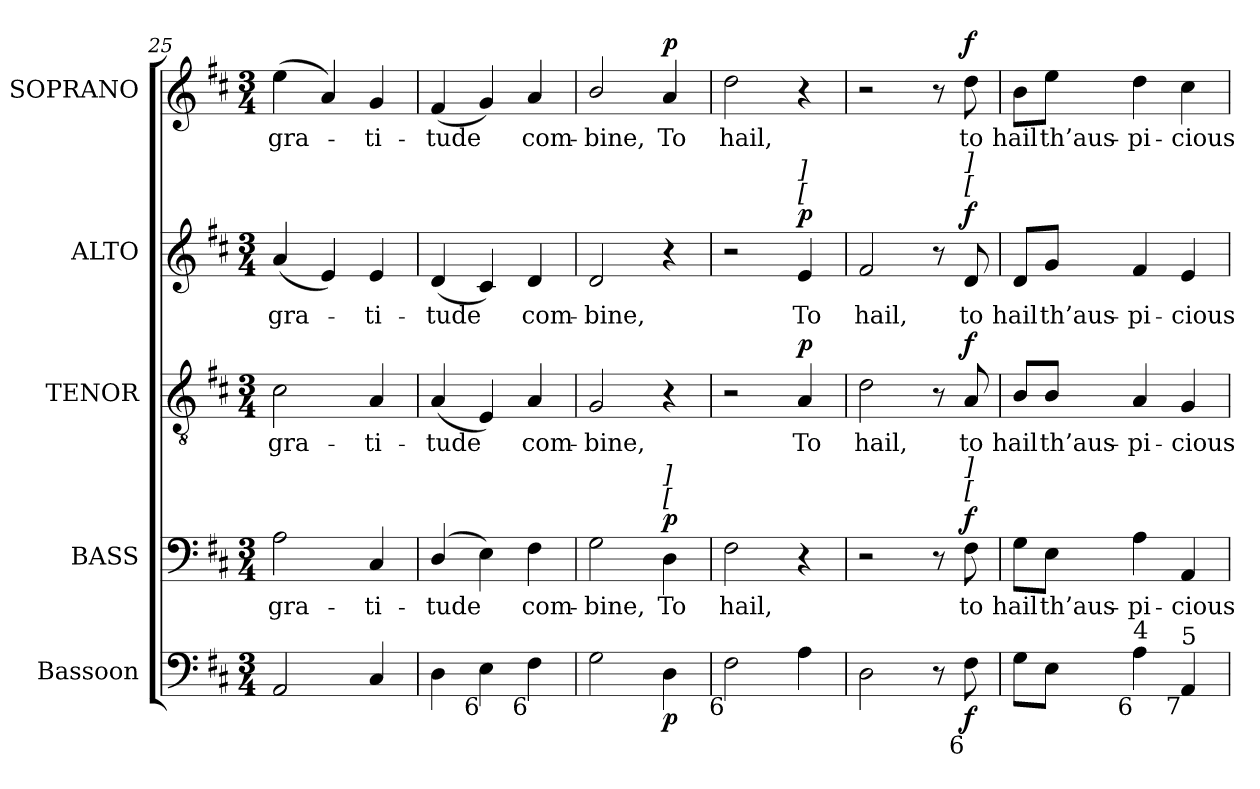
**kern	**dynam	**kern	**text	**dynam	**kern	**text	**dynam	**kern	**text	**dynam	**kern	**text	**dynam
*part5	*part5	*part4	*part4	*part4	*part3	*part3	*part3	*part2	*part2	*part2	*part1	*part1	*part1
*staff5	*staff5	*staff4	*staff4	*staff4	*staff3	*staff3	*staff3	*staff2	*staff2	*staff2	*staff1	*staff1	*staff1
*I"Bassoon	*	*I"BASS	*	*	*I"TENOR	*	*	*I"ALTO	*	*	*I"SOPRANO	*	*
*I'Bsn.	*	*I'B.	*	*	*I'T.	*	*	*I'A.	*	*	*I'S.	*	*
*clefF4	*	*clefF4	*	*	*clefGv2	*	*	*clefG2	*	*	*clefG2	*	*
*	*	*	*	*	*ITrd7c12	*	*	*	*	*	*	*	*
*k[f#c#]	*	*k[f#c#]	*	*	*k[f#c#]	*	*	*k[f#c#]	*	*	*k[f#c#]	*	*
*D:	*	*D:	*	*	*D:	*	*	*D:	*	*	*D:	*	*
*M3/4	*	*M3/4	*	*	*M3/4	*	*	*M3/4	*	*	*M3/4	*	*
=25	=25	=25	=25	=25	=25	=25	=25	=25	=25	=25	=25	=25	=25
!	!	!	!LO:LY:b:color=#000000	!	!	!	!	!	!	!	!	!	!
!	!	!	!	!	!	!LO:LY:b:color=#000000	!	!	!	!	!	!	!
!	!	!	!	!	!	!	!	!	!LO:LY:b:color=#000000	!	!	!	!
!	!	!	!	!	!	!	!	!	!	!	!	!LO:LY:b:color=#000000	!
2AAi/	.	2Ai\	gra-	.	2C#i\	gra-	.	(4ai/	gra-	.	(4eei\	gra-	.
.	.	.	.	.	.	.	.	4ei/)	.	.	4ai/)	.	.
!	!	!	!LO:LY:b:color=#000000	!	!	!	!	!	!	!	!	!	!
!	!	!	!	!	!	!LO:LY:b:color=#000000	!	!	!	!	!	!	!
!	!	!	!	!	!	!	!	!	!LO:LY:b:color=#000000	!	!	!	!
!	!	!	!	!	!	!	!	!	!	!	!	!LO:LY:b:color=#000000	!
4C#i/	.	4C#i/	-ti-	.	4AAi/	-ti-	.	4ei/	-ti-	.	4gi/	-ti-	.
!!LO:PB:g=z
=26	=26	=26	=26	=26	=26	=26	=26	=26	=26	=26	=26	=26	=26
!	!	!	!LO:LY:b:color=#000000	!	!	!	!	!	!	!	!	!	!
!	!	!	!	!	!	!LO:LY:b:color=#000000	!	!	!	!	!	!	!
!	!	!	!	!	!	!	!	!	!LO:LY:b:color=#000000	!	!	!	!
!	!	!	!	!	!	!	!	!	!	!	!	!LO:LY:b:color=#000000	!
4Di\	.	(4Di/	-tude	.	(4AAi/	-tude	.	(4di/	-tude	.	(4f#i/	-tude	.
!LO:TX:b:rj:t=6	!	!	!	!	!	!	!	!	!	!	!	!	!
4Ei\	.	4Ei\)	.	.	4EEi/)	.	.	4c#i/)	.	.	4gi/)	.	.
!	!	!	!LO:LY:b:color=#000000	!	!	!	!	!	!	!	!	!	!
!	!	!	!	!	!	!LO:LY:b:color=#000000	!	!	!	!	!	!	!
!	!	!	!	!	!	!	!	!	!LO:LY:b:color=#000000	!	!	!	!
!LO:TX:b:rj:t=6	!	!	!	!	!	!	!	!	!	!	!	!	!
!	!	!	!	!	!	!	!	!	!	!	!	!LO:LY:b:color=#000000	!
4F#i\	.	4F#i\	com-	.	4AAi/	com-	.	4di/	com-	.	4ai/	com-	.
=27	=27	=27	=27	=27	=27	=27	=27	=27	=27	=27	=27	=27	=27
!	!	!	!LO:LY:b:color=#000000	!	!	!	!	!	!	!	!	!	!
!	!	!	!	!	!	!LO:LY:b:color=#000000	!	!	!	!	!	!	!
!	!	!	!	!	!	!	!	!	!LO:LY:b:color=#000000	!	!	!	!
!	!	!	!	!	!	!	!	!	!	!	!	!LO:LY:b:color=#000000	!
2Gi\	.	2Gi\	-bine,	.	2GGi/	-bine,	.	2di/	-bine,	.	2bi/	-bine,	.
!	!	!	!LO:LY:b:color=#000000	!	!	!	!	!	!	!	!	!	!
!	!	!LO:TX:a:i:t=[	!	!	!	!	!	!	!	!	!	!	!
!	!	!LO:TX:a:i:t=]	!	!	!	!	!	!	!	!	!	!	!
!	!	!	!	!	!	!	!	!	!	!	!	!LO:LY:b:color=#000000	!
4Di\	p	4Di\	To	p	4r	.	.	4r	.	.	4ai/	To	p
=28	=28	=28	=28	=28	=28	=28	=28	=28	=28	=28	=28	=28	=28
!	!	!	!LO:LY:b:color=#000000	!	!	!	!	!	!	!	!	!	!
!LO:TX:b:rj:t=6	!	!	!	!	!	!	!	!	!	!	!	!	!
!	!	!	!	!	!	!	!	!	!	!	!	!LO:LY:b:color=#000000	!
2F#i\	.	2F#i\	hail,	.	2r	.	.	2r	.	.	2ddi\	hail,	.
!	!	!	!	!	!	!LO:LY:b:color=#000000	!	!	!	!	!	!	!
!	!	!	!	!	!	!	!	!LO:TX:a:i:t=[	!	!	!	!	!
!	!	!	!	!	!	!	!	!LO:TX:a:i:t=]	!	!	!	!	!
!	!	!	!	!	!	!	!	!	!LO:LY:b:color=#000000	!	!	!	!
4Ai\	.	4r	.	.	4AAi/	To	p	4ei/	To	p	4r	.	.
=29	=29	=29	=29	=29	=29	=29	=29	=29	=29	=29	=29	=29	=29
!	!	!	!	!	!	!LO:LY:b:color=#000000	!	!	!	!	!	!	!
!	!	!	!	!	!	!	!	!	!LO:LY:b:color=#000000	!	!	!	!
2Di\	.	2r	.	.	2Di\	hail,	.	2f#i/	hail,	.	2r	.	.
8r	.	8r	.	.	8r	.	.	8r	.	.	8r	.	.
!	!	!	!LO:LY:b:color=#000000	!	!	!	!	!	!	!	!	!	!
!	!	!	!	!	!	!LO:LY:b:color=#000000	!	!	!	!	!	!	!
!	!	!	!	!	!	!	!	!	!LO:LY:b:color=#000000	!	!	!	!
!	!	!	!	!	!	!	!	!LO:TX:a:i:t=[	!	!	!	!	!
!	!	!	!	!	!	!	!	!LO:TX:a:i:t=]	!	!	!	!	!
!	!	!LO:TX:a:i:t=[	!	!	!	!	!	!	!	!	!	!	!
!	!	!LO:TX:a:i:t=]	!	!	!	!	!	!	!	!	!	!	!
!LO:TX:b:rj:t=6	!	!	!	!	!	!	!	!	!	!	!	!	!
!	!	!	!	!	!	!	!	!	!	!	!	!LO:LY:b:color=#000000	!
8F#i\	f	8F#i\	to	f	8AAi/	to	f	8di/	to	f	8ddi\	to	f
=30	=30	=30	=30	=30	=30	=30	=30	=30	=30	=30	=30	=30	=30
!	!	!	!LO:LY:b:color=#000000	!	!	!	!	!	!	!	!	!	!
!	!	!	!	!	!	!LO:LY:b:color=#000000	!	!	!	!	!	!	!
!	!	!	!	!	!	!	!	!	!LO:LY:b:color=#000000	!	!	!	!
!	!	!	!	!	!	!	!	!	!	!	!	!LO:LY:b:color=#000000	!
8Gi\L	.	8Gi\L	hail	.	8BBi/L	hail	.	8di/L	hail	.	8bi\L	hail	.
!	!	!	!LO:LY:b:color=#000000	!	!	!	!	!	!	!	!	!	!
!	!	!	!	!	!	!LO:LY:b:color=#000000	!	!	!	!	!	!	!
!	!	!	!	!	!	!	!	!	!LO:LY:b:color=#000000	!	!	!	!
!	!	!	!	!	!	!	!	!	!	!	!	!LO:LY:b:color=#000000	!
8Ei\J	.	8Ei\J	th’aus-	.	8BBi/J	th’aus-	.	8gi/J	th’aus-	.	8eei\J	th’aus-	.
!	!	!	!LO:LY:b:color=#000000	!	!	!	!	!	!	!	!	!	!
!	!	!	!	!	!	!LO:LY:b:color=#000000	!	!	!	!	!	!	!
!	!	!	!	!	!	!	!	!	!LO:LY:b:color=#000000	!	!	!	!
!LO:TX:b:rj:t=6	!	!	!	!	!	!	!	!	!	!	!	!	!
!LO:TX:t=4	!	!	!	!	!	!	!	!	!	!	!	!	!
!	!	!	!	!	!	!	!	!	!	!	!	!LO:LY:b:color=#000000	!
4Ai\	.	4Ai\	-pi-	.	4AAi/	-pi-	.	4f#i/	-pi-	.	4ddi\	-pi-	.
!	!	!	!LO:LY:b:color=#000000	!	!	!	!	!	!	!	!	!	!
!	!	!	!	!	!	!LO:LY:b:color=#000000	!	!	!	!	!	!	!
!	!	!	!	!	!	!	!	!	!LO:LY:b:color=#000000	!	!	!	!
!LO:TX:b:rj:t=7	!	!	!	!	!	!	!	!	!	!	!	!	!
!LO:TX:t=5	!	!	!	!	!	!	!	!	!	!	!	!	!
!	!	!	!	!	!	!	!	!	!	!	!	!LO:LY:b:color=#000000	!
4AAi/	.	4AAi/	-cious	.	4GGi/	-cious	.	4ei/	-cious	.	4cc#i\	-cious	.
=	=	=	=	=	=	=	=	=	=	=	=	=	=
*-	*-	*-	*-	*-	*-	*-	*-	*-	*-	*-	*-	*-	*-
